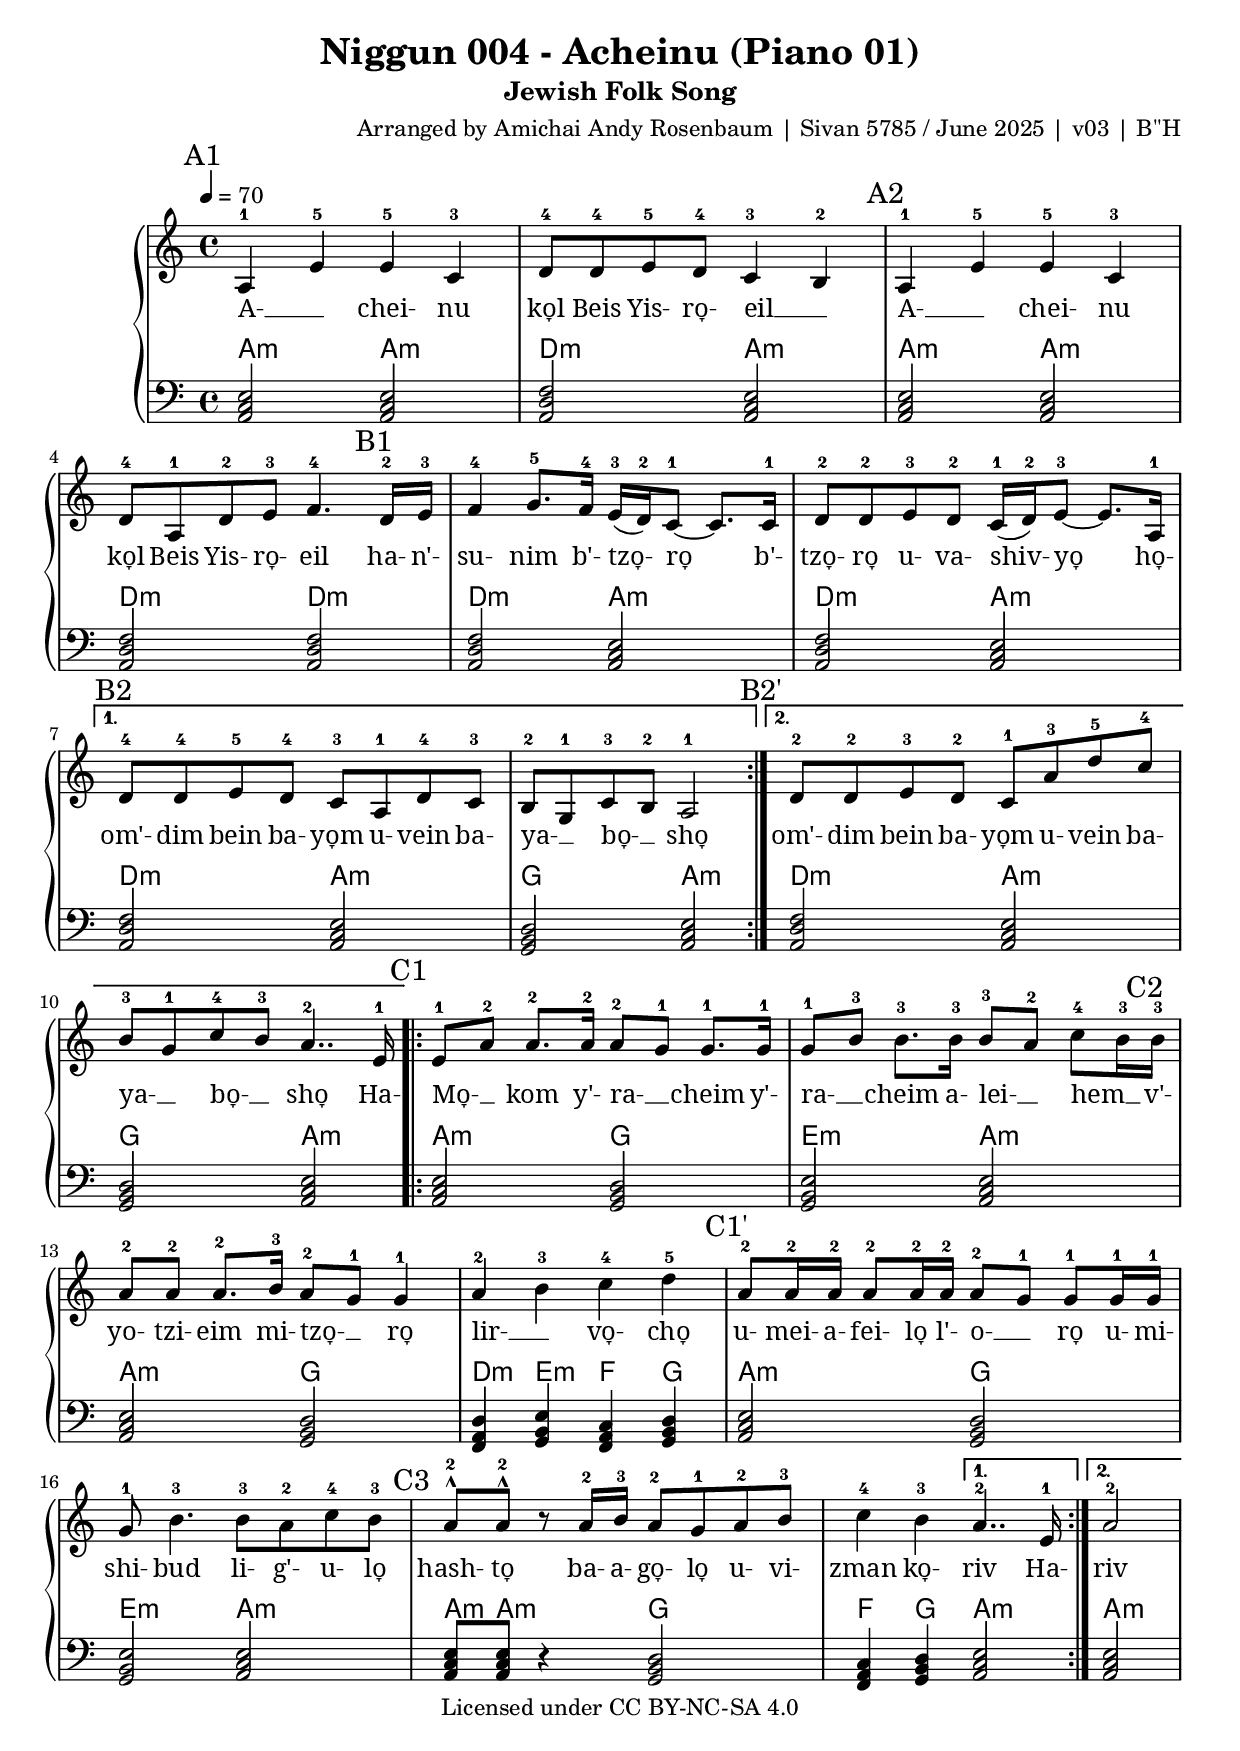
\version "2.24.4"


\header {
  title = "Niggun 004 - Acheinu (Piano 01)"
  subtitle = "Jewish Folk Song"
%   subsubtitle = "Transliteration Style: Tehillat Hashem English"
  % subsubtitle = "Transliteration Style: Modern Israeli"
%   subsubtitle = "Transliteration Style: ArtScroll Ashkenazi"
  arranger = "Arranged by Amichai Andy Rosenbaum | Sivan 5785 / June 2025 | v03 | B''H"
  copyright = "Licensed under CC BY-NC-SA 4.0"
}


upperAOne = \relative c' {
  \mark \markup { "A1" }
  a4-1 e'-5 e-5 c-3 d8-4 d-4 e-5 d-4 c4-3 b4-2
}

upperATwo = \relative c' {
  \mark \markup { "A2" }
  a4-1 e'-5 e-5 c-3 d8-4 a-1 d-2 e-3 f4.-4
}

upperBOne = \relative c' {
  \mark \markup { "B1" }
  d16-2 e-3 | f4-4 g8.-5 f16-4 e-3( d-2) c8-1~ 8. c16-1 d8-2 d-2 e-3 d-2 c16-1( d-2) e8-3~ 8.
}

passingToBTwo = \relative c' {
  a16-1 |
}

upperBTwoX = \relative c' {
  \mark \markup { "B2" }
  d8-4 d-4 e-5 d-4 c-3 a-1 d-4 c-3 | b-2 g-1 c-3 b-2 a2-1
}

upperBTwoY = \relative c' {
  \mark \markup { "B2'" }
  d8-2 d-2 e-3 d-2 c-1 a'-3 d-5 c-4 | b-3 g-1 c-4 b-3 a4..-2
}

passingToC = \relative c' {
  e16-1
}


upperCOne = \relative c' {
  \mark \markup { "C1" }
  e8-1 a-2 a8.-2 a16-2 a8-2 g-1 g8.-1 g16-1 g8-1 b-3 b8.-3 b16-3 b8-3 a-2 c-4 b16-3
}

upperCTwo = \relative c'' {
  \mark \markup { "C2" }
  b16-3 a8-2 a-2 a8.-2 b16-3 a8-2 g-1 g4-1 a-2 b-3 c-4 d-5
}

  % u- mei- a- fei- lah l'- o- rah u- mi- shi- bud li- g'- u- lah
upperDOne = \relative c'' {
  \mark \markup { "C1'" }
  a8-2 a16-2 a16-2 a8-2 a16-2 a16-2 a8-2 g-1 g8-1 g16-1 g-1 g8-1 b4.-3 b8-3 a-2 c-4 b8-3
}

  % hash- ta ba- 'a- ga- la u- vi- zman ka- riv
upperDTwo = \relative c'' {
  \mark \markup { "C3" }
  a8^^-2 a8^^-2 r8 a16-2 b-3 a8-2 g-1 a-2 b-3 c4-4 b-3
}

endingOne = \relative c'' {
  a4..-2 e16-1
}

endingTwo = \relative c'' {
  a2-2
}

upper = \relative c' {
  \clef treble
  \key a \minor
  \time 4/4
  \tempo 4 = 70

  \repeat volta 2 {
  \upperAOne
  \upperATwo
  \upperBOne
  \passingToBTwo

  \alternative {
    \upperBTwoX
    \upperBTwoY
    }
  }

  \passingToC
  \repeat volta 2 {
  \upperCOne
  \upperCTwo

  \upperDOne
  \upperDTwo

  \alternative {
    \endingOne
    \endingTwo
    }
  }
}

lowerNames = \chordmode {
	% Acheinu 1
	a,,2:m a,,:m
	| \invertChords 2 d,,:m a,,:m
	% Acheinu 2
	| a,,2:m a,,:m
	| \invertChords 2 d,,:m \invertChords 2 d,,:m
	% ha n'sunim
	| \invertChords 2 d,,:m a,,:m
	| \invertChords 2 d,,:m a,,:m
	% ha omdim
	| \invertChords 2 d,,:m a,,:m
	| g,,2 a,,:m
	% ha omdim 2nd time
	| \invertChords 2 d,,:m a,,:m
	| g,,2 a,,:m
	% hamokom
	| a,,2:m g,,2
	| \invertChords 1 e,,2:m a,,2:m
	% v'yotzieim
	| a,,2:m g,,2
	| \invertChords 1 { d,,4:m e,,:m } f,, g,,
	% u'meiafeila
	| a,,2:m g,,2
	| \invertChords 1 e,,2:m a,,2:m
	% hashta
	| a,,8:m a,,8:m r4 g,,2
	| f,,4 g,,4 a,,2:m
	% end of repeat
	| a,,2:m
}

CupperAOne = \chordmode {
	% Acheinu 1
	a,,2:m a,,:m
	| \invertChords 2 d,,:m a,,:m
}

CupperATwo = \chordmode {
	% Acheinu 2
	| a,,2:m a,,:m
	| \invertChords 2 d,,:m \invertChords 2 d,,:m
}
CupperBOne = \chordmode {
	% ha n'sunim
	| \invertChords 2 d,,:m a,,:m
	| \invertChords 2 d,,:m a,,:m
}

CupperBTwoX = \chordmode {
	% ha omdim
	| \invertChords 2 d,,:m a,,:m
	| g,,2 a,,:m
}

CupperBTwoY = \chordmode {
	% ha omdim 2nd time
	| \invertChords 2 d,,:m a,,:m
	| g,,2 a,,:m
}

CupperCOne = \chordmode {
	% hamokom
	| a,,2:m g,,2
	| \invertChords 1 e,,2:m a,,2:m
}

CupperCTwo = \chordmode {
	% v'yotzieim
	| a,,2:m g,,2
	| \invertChords 1 { d,,4:m e,,:m } f,, g,,
}

CupperDOne = \chordmode {
	% u'meiafeila
	| a,,2:m g,,2
	| \invertChords 1 e,,2:m a,,2:m
}

CupperDTwo = \chordmode {
	% hashta
	| a,,8:m a,,8:m r4 g,,2
	| f,,4 g,,4
}

CendingOne = \chordmode {
	a,,2:m
}

CendingTwo = \chordmode {
	a,,2:m
}

lower = {
    \clef bass
    \key a \minor
	
  \repeat volta 2 {
  \CupperAOne
  \CupperATwo
  \CupperBOne

  \alternative {
    \CupperBTwoX
    \CupperBTwoY
    }
  }

  \repeat volta 2 {
  \CupperCOne
  \CupperCTwo

  \CupperDOne
  \CupperDTwo

  \alternative {
    \CendingOne
    \CendingTwo
    }
  }
}

textAOne = \lyricmode {
  A- __ _ chei- nu ko̞l Beis Yis- ro̞- eil __ _
}
textAOneMI = \lyricmode {
  A- __ _ chei- nu kol Beit Yis- ra- 'el __ _
}
textAOneAA = \lyricmode {
  A- __ _ chay- nu kol Bays Yis- ro- ayl __ _
}


textATwo = \lyricmode {
  A- __ _ chei- nu ko̞l Beis Yis- ro̞- eil
}
textATwoMI = \lyricmode {
  A- __ _ chei- nu kol Beit Yis- ra- 'el
}
textATwoAA = \lyricmode {
  A- __ _ chay- nu kol Bays Yis- ro- ayl
}


textBOne = \lyricmode {
  ha- n'- su- nim b'- tzo̞- ro̞ b'- tzo̞- ro̞ u- va- shiv- yo̞
}
textBOneMI = \lyricmode {
  ha- ne- tu- nim be- tza- rah be- tza- rah u- va- shiv- yah
}
textBOneAA = \lyricmode {
  ha- n’- su- nim b’- tzo- ro b’- tzo- ro u- va- shiv- yo
}


textBConnector = \lyricmode {
  ho̞-
}
textBConnectorMI = \lyricmode {
  ha-
}
textBConnectorAA = \lyricmode {
  ho-
}


textBTwo = \lyricmode {
  om'- dim bein ba- yo̞m u- vein ba- ya- __ _ bo̞- __ _ sho̞
}
textBTwoMI = \lyricmode {
  'om- dim bein ba- yam u- vein ba- ya- __ _ ba- __ _ shah
}
textBTwoAA = \lyricmode {
  ōm’- dim bayn ba- yom u- vayn ba- ya- __ _ bo- __ _ sho
}


textCOne = \lyricmode {
  Ha- Mo̞- __ _ kom y'- ra- __ _ cheim y'- ra- __ _ cheim a- lei- __ _ hem __ _
}
textCOneMI = \lyricmode {
  Ha- Ma- __ _ kom ye- ra- __ _ chem ye- ra- __ _ chem a- lei- __ _ hem __ _
}
textCOneAA = \lyricmode {
  Ha- Mo- __ _ kōm y’- ra- __ _ chaym y’- ra- __ _ chaym a- lay- __ _ hem __ _
}


textCTwo = \lyricmode {
  v'- yo- tzi- eim mi- tzo̞- __ _ ro̞ lir- __ _ vo̞- cho̞
}
textCTwoMI = \lyricmode {
  ve- yo- tzi- 'em mi- tza- __ _ rah lir- __ _ va- chah
}
textCTwoAA = \lyricmode {
  v’- yō- tzi- aym mi- tzo- __ _ ro lir- __ _ vo- cho
}


textDOne = \lyricmode {
  u- mei- a- fei- lo̞ l'- o- __ _ ro̞ u- mi- shi- bud li- g'- u- lo̞
}
textDOneMI = \lyricmode {
  u- me- 'a- fe- lah le- 'o- __ _ rah u- mi- shi'- bud li- ge- 'u- lah
}
textDOneAA = \lyricmode {
  u- may- a- fay- lo l’- ō- __ _ ro u- mi- shi- bud li- g’- u- lo
}


textCIntoRepeat = \lyricmode {
  Ha-
}
textCIntoRepeatMI = \lyricmode {
  Ha-
}
textCIntoRepeatAA = \lyricmode {
  Ha-
}


textDTwo = \lyricmode {
  hash- to̞ ba- a- go̞- lo̞ u- vi- zman ko̞- riv
}
textDTwoMI = \lyricmode {
  hash- ta ba- 'a- ga- la u- vi- zman ka- riv
}
textDTwoAA = \lyricmode {
  hash- to ba- a- go- lo u- vi- zman ko- riv
}


textLastWord = \lyricmode {
  riv
}
textLastWordMI = \lyricmode {
  riv
}
textLastWordAA = \lyricmode {
  riv
}


textAll = {
  \textAOne
  \textATwo
  \textBOne
  \textBConnector
  \textBTwo
  \textBTwo
  \textCOne
  \textCTwo
  \textDOne
  \textDTwo
  \textCIntoRepeat
  \textLastWord
}

textAllMI = {
  \textAOneMI
  \textATwoMI
  \textBOneMI
  \textBConnectorMI
  \textBTwoMI
  \textBTwoMI
  \textCOneMI
  \textCTwoMI
  \textDOneMI
  \textDTwoMI
  \textCIntoRepeatMI
  \textLastWordMI
}

textAllAA = {
  \textAOneAA
  \textATwoAA
  \textBOneAA
  \textBConnectorAA
  \textBTwoAA
  \textBTwoAA
  \textCOneAA
  \textCTwoAA
  \textDOneAA
  \textDTwoAA
  \textCIntoRepeatAA
  \textLastWordAA
}

% ====== %
% Staves %
% ====== %

upperStaff = \new Staff = upper { \set Staff.midiInstrument = #"acoustic grand" \new Voice = "singer" \upper }

finalLyrics = \new Lyrics \lyricsto "singer" {
      \textAll
      % \textAllMI
%       \textAllAA
    }
	
chordNamesStaff = \new ChordNames { \set noChordSymbol = "" \lowerNames }

lowerStaff = \new Staff = lower { \set Staff.midiInstrument = #"acoustic grand" \lower }

% ======= %
% Compile %
% ======= %

theScore = {
  \new PianoStaff <<
	  \upperStaff
	  \finalLyrics
	  \chordNamesStaff
	  \lowerStaff 
  >>
}

theScoreForMidi = {
  \new PianoStaff <<
	  \upperStaff
	  \lowerStaff
  >>
}

\score {
	{

    \theScore
}
  \layout {
    \context {
      \Lyrics
      \override LyricText.font-name = #"Garamond"
    }
 }
  % \midi { \context { \Score midiRepeatTypes #onlyRepeats } }
}

\score {
\unfoldRepeats {
  \theScoreForMidi
}
  \midi { }
}

\markup {
  \fill-line {
    \column {
      \line { Our brethren, the entire Jewish People }
      \vspace #0.6
      \line { who are delivered into confinement and captivity }
      \vspace #0.6
      \line { whether they be on the sea or dry land }
      \vspace #0.6
      \line { May the Omnipresent have mercy on them }
      \line { and remove them from distress to relief }
      \vspace #0.6
      \line { and from darkness to light }
      \vspace #0.6
      \line { and from subjugation to redemption }
      \vspace #0.6
      \line { now, speedily, and close at hand }
    }
    % \hspace #0
    \hspace #0.1
    \column  {
      \right-align {
      \fontsize #1.5 {
      \line { יִשְׂרָאֵל בֵּית כָּל אַחֵינוּ }
      \vspace #0.6
      \line { וּבַשִּׁבְיָה בְּצָרָה הַנְּתוּנִים }
      \vspace #0.6
      \line { בַּיַּבָּשָׁה וּבֵין בַּיָּם בֵּין הָעוֹמְדִים }
      \vspace #0.6
      \line { עֲלֵיהֶם יְרַחֵם הַמָּקוֹם }
      \line { לִרְוָחָה מִצָּרָה וְיוֹצִיאֵם }
      \vspace #0.6
      \line { לְאוֹרָה וּמֵאֲפֵלָה }
      \vspace #0.6
      \line { לִגְאֻלָּה וּמִשִּׁעְבּוּד }
      \vspace #0.6
      \line { קָרִיב וּבִזְמַן בַּעֲגָלָא הַשְׁתָּא }
      %  {
    }
    }
    }
    \hspace #8
  }
}


\markup {
  \vspace #3
  \fill-line {
  \abs-fontsize #10
  \center-column {
  \line { Hebrew Source: Zemirot Database https://zemirotdatabase.org/view_song.php?id=19 }
  \line { English Translation: Aish https://aish.com/a_prayer_of_the_jewish_people/ }
}
}
}
